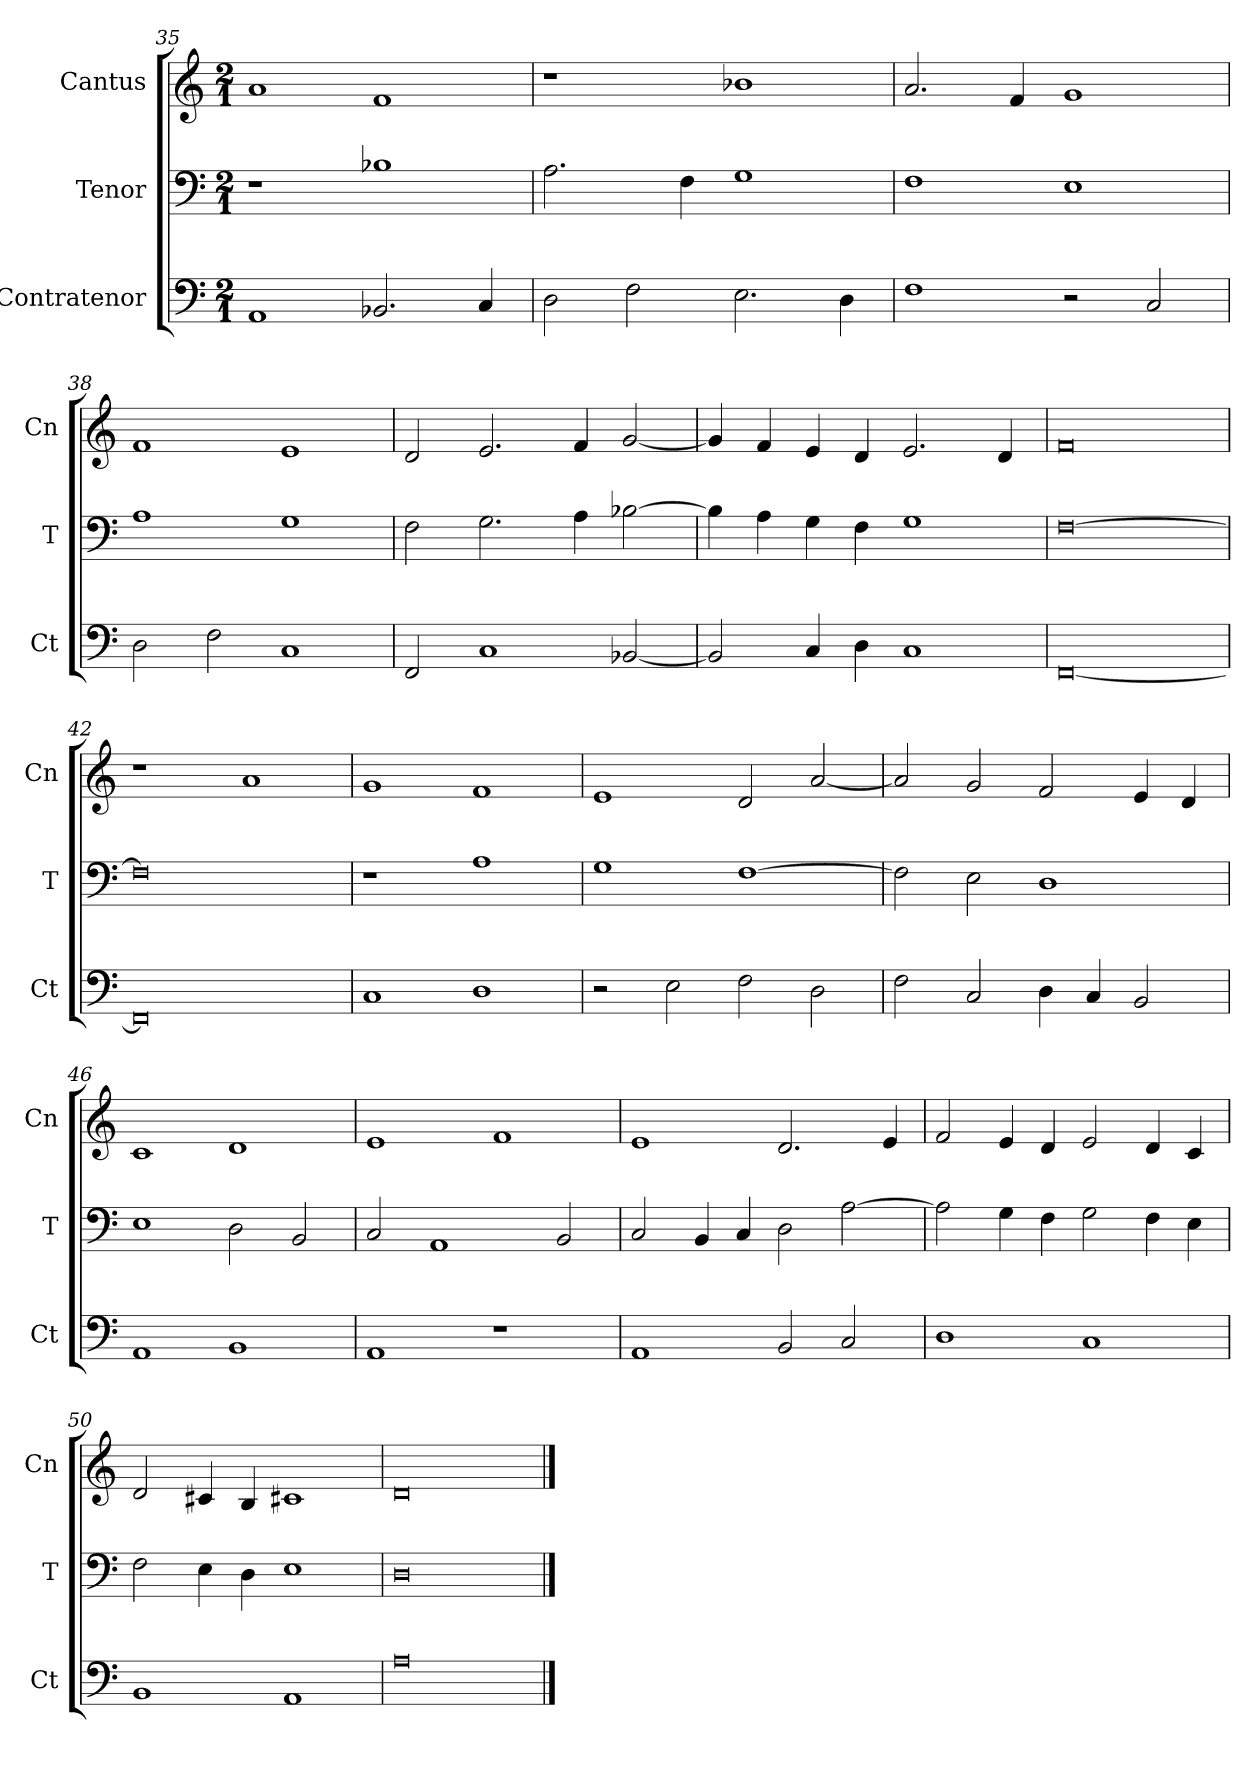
**kern	**kern	**kern
*part3	*part2	*part1
*staff3	*staff2	*staff1
*I"Contratenor	*I"Tenor	*I"Cantus
*I'Ct	*I'T	*I'Cn
*clefF4	*clefF4	*clefG2
*k[]	*k[]	*k[]
*M2/1	*M2/1	*M2/1
=35	=35	=35
1AA	1r	1a
2.BB-X	1B-X	1f
4C	.	.
=36	=36	=36
2D	2.A	1r
2F	.	.
.	4F	.
2.E	1G	1b-X
4D	.	.
=37	=37	=37
1F	1F	2.a
.	.	4f
2r	1E	1g
2C	.	.
=38	=38	=38
2D	1A	1f
2F	.	.
1C	1G	1e
=39	=39	=39
2FF	2F	2d
1C	2.G	2.e
.	4A	4f
[2BB-X	[2B-X	[2g
=40	=40	=40
2BB-]	4B-]	4g]
.	4A	4f
4C	4G	4e
4D	4F	4d
1C	1G	2.e
.	.	4d
=41	=41	=41
[0FF	[0F	0f
=42	=42	=42
0FF]	0F]	1r
.	.	1a
=43	=43	=43
1C	1r	1g
1D	1A	1f
=44	=44	=44
2r	1G	1e
2E	.	.
2F	[1F	2d
2D	.	[2a
=45	=45	=45
2F	2F]	2a]
2C	2E	2g
4D	1D	2f
4C	.	.
2BB	.	4e
.	.	4d
=46	=46	=46
1AA	1E	1c
1BB	2D	1d
.	2BB	.
=47	=47	=47
1AA	2C	1e
.	1AA	.
1r	.	1f
.	2BB	.
=48	=48	=48
1AA	2C	1e
.	4BB	.
.	4C	.
2BB	2D	2.d
2C	[2A	.
.	.	4e
=49	=49	=49
1D	2A]	2f
.	4G	4e
.	4F	4d
1C	2G	2e
.	4F	4d
.	4E	4c
=50	=50	=50
1BB	2F	2d
.	4E	4c#X
.	4D	4B
1AA	1E	1c#X
=51	=51	=51
0A	0D	0d
==	==	==
*-	*-	*-
